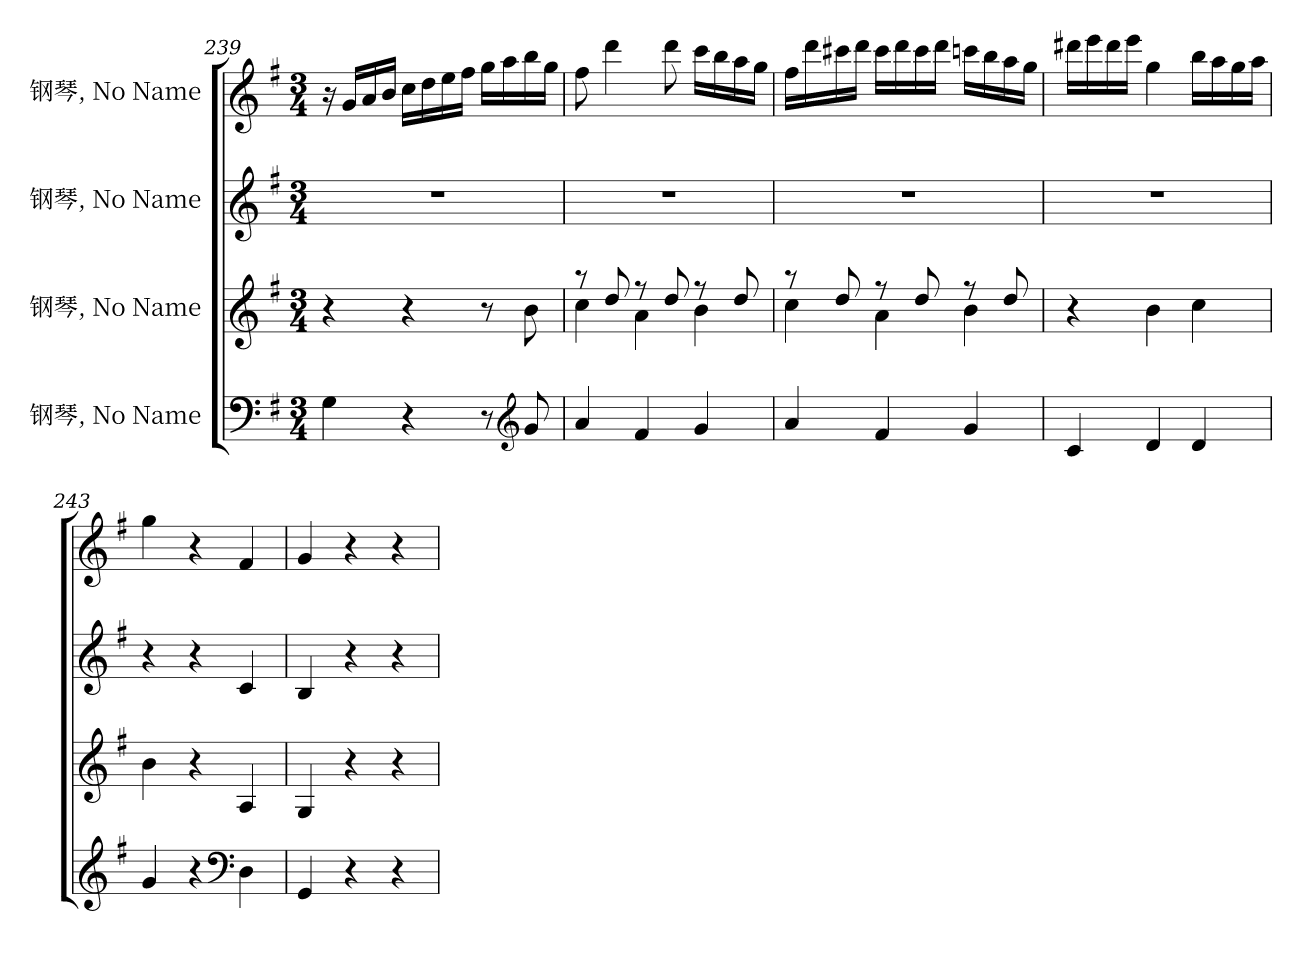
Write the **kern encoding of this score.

**kern	**kern	**kern	**kern
*part4	*part3	*part2	*part1
*staff4	*staff3	*staff2	*staff1
*I"钢琴, No Name	*I"钢琴, No Name	*I"钢琴, No Name	*I"钢琴, No Name
!!LO:LB:g=z
*clefF4	*clefG2	*clefG2	*clefG2
*k[f#]	*k[f#]	*k[f#]	*k[f#]
*M3/4	*M3/4	*M3/4	*M3/4
*MM100	*MM100	*MM100	*MM100
=239	=239	=239	=239
4G\	4r	2.r	16r
.	.	.	16g/LL
.	.	.	16a/
.	.	.	16b/JJ
4r	4r	.	16cc\LL
.	.	.	16dd\
.	.	.	16ee\
.	.	.	16ff#\JJ
8r	8r	.	16gg\LL
.	.	.	16aa\
*clefG2	*	*	*
8g/	8b\	.	16bb\
.	.	.	16gg\JJ
=240	=240	=240	=240
*	*^	*	*
4a/	8r	4cc\	2.r	8ff#\
.	8dd/	.	.	4ddd\
4f#/	8r	4a\	.	.
.	8dd/	.	.	8ddd\
4g/	8r	4b\	.	16ccc\LL
.	.	.	.	16bb\
.	8dd/	.	.	16aa\
.	.	.	.	16gg\JJ
=241	=241	=241	=241	=241
4a/	8r	4cc\	2.r	16ff#\LL
.	.	.	.	16ddd\
.	8dd/	.	.	16ccc#X\
.	.	.	.	16ddd\JJ
4f#/	8r	4a\	.	16ccc#\LL
.	.	.	.	16ddd\
.	8dd/	.	.	16ccc#\
.	.	.	.	16ddd\JJ
4g/	8r	4b\	.	16cccn\LL
.	.	.	.	16bb\
.	8dd/	.	.	16aa\
.	.	.	.	16gg\JJ
*	*v	*v	*	*
!!LO:PB:g=z
=242	=242	=242	=242
4c/	4r	2.r	16ddd#X\LL
.	.	.	16eee\
.	.	.	16ddd#\
*	*	*	*MM98
.	.	.	16eee\JJ
4d/	4b\	.	4gg\
*	*	*	*MM96
4d/	4cc\	.	16bb\LL
.	.	.	16aa\
.	.	.	16gg\
.	.	.	16aa\JJ
=243	=243	=243	=243
4g/	4b\	4r	4gg\
4r	4r	4r	4r
*clefF4	*	*	*
4D\	4A/	4c/	4f#/
=244	=244	=244	=244
4GG/	4G/	4B/	4g/
4r	4r	4r	4r
4r	4r	4r	4r
=	=	=	=
*-	*-	*-	*-
